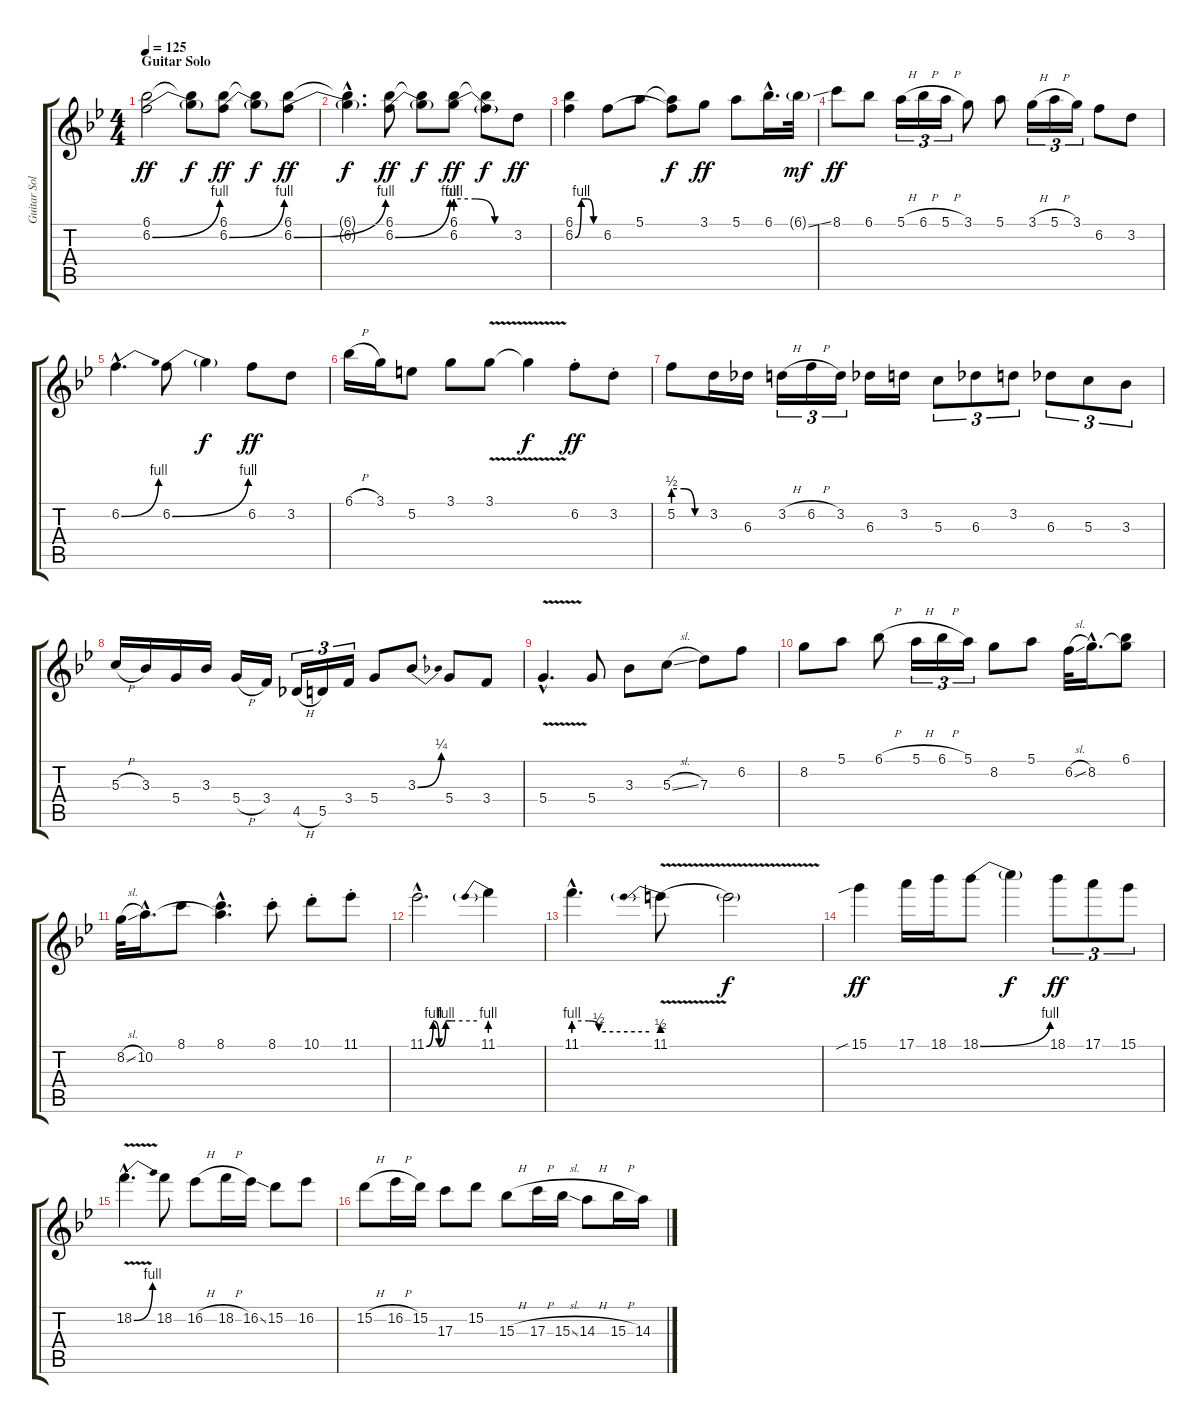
\track ("Guitar Solo" "Guitar Sol") {instrument overdrivenguitar}
\staff {score tabs}
\tuning (E4 B3 G3 D3 A2 E2) {hide}
\ts (4 4)
\section ("" "Guitar Solo")
\tempo 125
\clef g2
\ks gminor
(6.1 6.2{be (bend 0 0 60 4)}).2{dy ff} (6.1{t} 6.2{t}).8{dy f} (6.1 6.2{be (bend 0 0 60 4)}).8{dy ff} (6.1{t} 6.2{t}).8{dy f} (6.1 6.2{be (bend 0 0 60 4)}).8{dy ff} |
(6.1{hac t} 6.2{hac t}).4{d dy f} (6.1 6.2{be (bend 0 0 60 4)}).8{dy ff} (6.1{t} 6.2{t}).8{dy f} (6.1 6.2{be (custom 0 4 20 4 40 0 60 0)}).8{dy ff} (6.1{t} 6.2{t}).8{dy f} 3.2.8{dy ff} |
(6.1 6.2{be (custom 0 0 15 4 30 4 45 0 60 0)}).4 6.2.8 5.1.8 (5.1{t} 6.2{t}).8{dy f} 3.1.8{dy ff} 5.1.8 6.1{hac}.16{d} 6.1{ss g}.32{dy mf} |
8.1.8{dy ff} 6.1.8 5.1{h}.16{tu (3 2)} 6.1{h}.16{tu (3 2)} 5.1{h}.16{tu (3 2)} 3.1.8 5.1.8 3.1{h}.16{tu (3 2)} 5.1{h}.16{tu (3 2)} 3.1.16{tu (3 2)} 6.2.8 3.2.8 |
6.2{be (bend 0 0 60 4) hac}.4{d} 6.2{be (bend 0 0 60 4)}.8 6.2{t}.4{dy f} 6.2.8{dy ff} 3.2.8 |
6.1{h}.16 3.1.16 5.2.8 3.1.8 3.1{v}.8 3.1{t}.4{dy f} 6.2{st}.8{dy ff} 3.2{st}.8 |
5.2{be (custom 0 2 20 2 40 0 60 0)}.8 3.2.16 6.3.16 3.2{h}.16{tu (3 2)} 6.2{h}.16{tu (3 2)} 3.2.16{tu (3 2)} 6.3.16 3.2.16 5.3.8{tu (3 2)} 6.3.8{tu (3 2)} 3.2.8{tu (3 2)} 6.3.8{tu (3 2)} 5.3.8{tu (3 2)} 3.3.8{tu (3 2)} |
5.3{h}.16 3.3.16 5.4.16 3.3.16 5.4{h}.16 3.4.16 4.5{h}.16{tu (3 2)} 5.5.16{tu (3 2)} 3.4.16{tu (3 2)} 5.4.8 3.3{be (bend 0 0 60 1)}.8 5.4.8 3.4.8 |
5.4{v hac}.4{d} 5.4.8 3.3.8 5.3{sl}.8 7.3.8 6.2.8 |
8.2.8 5.1.8 6.1{h}.8 5.1{h}.16{tu (3 2)} 6.1{h}.16{tu (3 2)} 5.1.16{tu (3 2)} 8.2.8 5.1.8 6.2{sl}.32 8.2{hac}.16{d} (6.1 8.2{t}).8 |
8.2{sl}.32 10.2{hac}.16{d} 8.1.8 (8.1{hac} 10.2{hac t}).4{d} 8.1{st}.8 10.1{st}.8 11.1{st}.8 |
11.1{be (custom 0 0 8 4 15 0 23 4 30 4 60 4) hac}.2{d} 11.1{be (prebend 0 4 60 4)}.4 |
11.1{be (custom 0 4 12 4 20 2 60 2) hac}.4{d} 11.1{be (prebend 0 2 60 2) v}.8 11.1{t}.2{dy f} |
15.1{sib}.4{dy ff} 17.1.16 18.1.16 18.1{be (bend 0 0 60 4)}.8 18.1{t}.4{dy f} 18.1.8{tu (3 2) dy ff} 17.1.8{tu (3 2)} 15.1.8{tu (3 2)} |
18.2{be (bend 0 0 60 4) v hac}.4{d} 18.2.8 16.2{h}.8 18.2{h}.16 16.2{ss}.16 15.2.8 16.2.8 |
15.2{h}.8 16.2{h}.16 15.2.16 17.3.8 15.2.8 15.3{h}.8 17.3{h}.16 15.3{sl}.16 14.3{h}.8 15.3{h}.16 14.3.16
